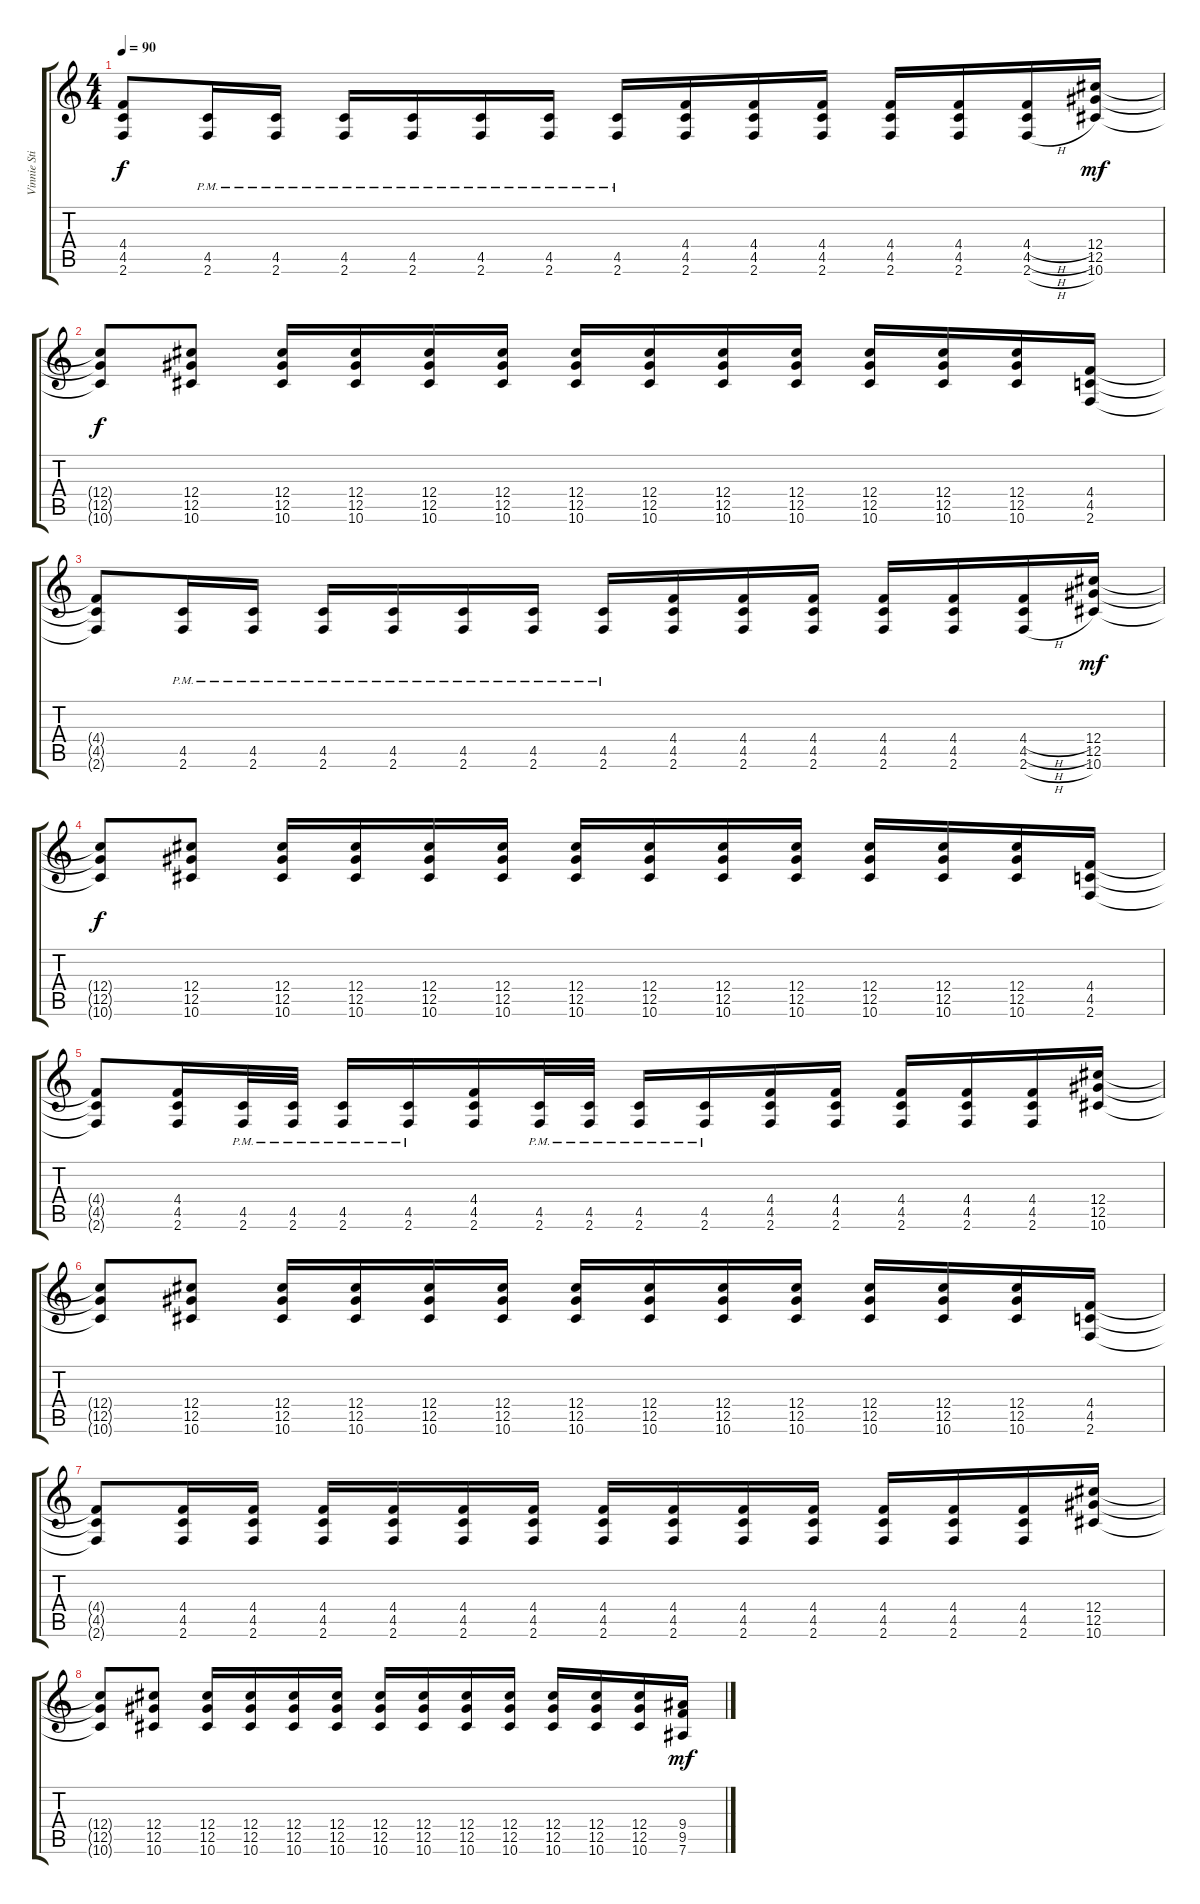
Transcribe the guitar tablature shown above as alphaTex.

\track ("Vinnie Stigma" "Vinnie Sti") {instrument distortionguitar}
\staff {score tabs}
\tuning (Eb4 Bb3 Gb3 Db3 Ab2 Eb2) {hide}
\ts (4 4)
\tempo 90
\clef g2
\ks c
(4.4{t} 4.5{t} 2.6{t}).8{dy f} (4.5{pm} 2.6{pm}).16 (4.5{pm} 2.6{pm}).16 (4.5{pm} 2.6{pm}).16 (4.5{pm} 2.6{pm}).16 (4.5{pm} 2.6{pm}).16 (4.5{pm} 2.6{pm}).16 (4.5{pm} 2.6{pm}).16 (4.4 4.5 2.6).16 (4.4 4.5 2.6).16 (4.4 4.5 2.6).16 (4.4 4.5 2.6).16 (4.4 4.5 2.6).16 (4.4{h} 4.5{h} 2.6{h}).16 (12.4 12.5 10.6).16{dy mf} |
(12.4{t} 12.5{t} 10.6{t}).8{dy f} (12.4 12.5 10.6).8 (12.4 12.5 10.6).16 (12.4 12.5 10.6).16 (12.4 12.5 10.6).16 (12.4 12.5 10.6).16 (12.4 12.5 10.6).16 (12.4 12.5 10.6).16 (12.4 12.5 10.6).16 (12.4 12.5 10.6).16 (12.4 12.5 10.6).16 (12.4 12.5 10.6).16 (12.4 12.5 10.6).16 (4.4 4.5 2.6).16 |
(4.4{t} 4.5{t} 2.6{t}).8 (4.5{pm} 2.6{pm}).16 (4.5{pm} 2.6{pm}).16 (4.5{pm} 2.6{pm}).16 (4.5{pm} 2.6{pm}).16 (4.5{pm} 2.6{pm}).16 (4.5{pm} 2.6{pm}).16 (4.5{pm} 2.6{pm}).16 (4.4 4.5 2.6).16 (4.4 4.5 2.6).16 (4.4 4.5 2.6).16 (4.4 4.5 2.6).16 (4.4 4.5 2.6).16 (4.4{h} 4.5{h} 2.6{h}).16 (12.4 12.5 10.6).16{dy mf} |
(12.4{t} 12.5{t} 10.6{t}).8{dy f} (12.4 12.5 10.6).8 (12.4 12.5 10.6).16 (12.4 12.5 10.6).16 (12.4 12.5 10.6).16 (12.4 12.5 10.6).16 (12.4 12.5 10.6).16 (12.4 12.5 10.6).16 (12.4 12.5 10.6).16 (12.4 12.5 10.6).16 (12.4 12.5 10.6).16 (12.4 12.5 10.6).16 (12.4 12.5 10.6).16 (4.4 4.5 2.6).16 |
(4.4{t} 4.5{t} 2.6{t}).8 (4.4 4.5 2.6).16 (4.5{pm} 2.6{pm}).32 (4.5{pm} 2.6{pm}).32 (4.5{pm} 2.6{pm}).16 (4.5{pm} 2.6{pm}).16 (4.4 4.5 2.6).16 (4.5{pm} 2.6{pm}).32 (4.5{pm} 2.6{pm}).32 (4.5{pm} 2.6{pm}).16 (4.5{pm} 2.6{pm}).16 (4.4 4.5 2.6).16 (4.4 4.5 2.6).16 (4.4 4.5 2.6).16 (4.4 4.5 2.6).16 (4.4 4.5 2.6).16 (12.4 12.5 10.6).16 |
(12.4{t} 12.5{t} 10.6{t}).8 (12.4 12.5 10.6).8 (12.4 12.5 10.6).16 (12.4 12.5 10.6).16 (12.4 12.5 10.6).16 (12.4 12.5 10.6).16 (12.4 12.5 10.6).16 (12.4 12.5 10.6).16 (12.4 12.5 10.6).16 (12.4 12.5 10.6).16 (12.4 12.5 10.6).16 (12.4 12.5 10.6).16 (12.4 12.5 10.6).16 (4.4 4.5 2.6).16 |
(4.4{t} 4.5{t} 2.6{t}).8 (4.4 4.5 2.6).16 (4.4 4.5 2.6).16 (4.4 4.5 2.6).16 (4.4 4.5 2.6).16 (4.4 4.5 2.6).16 (4.4 4.5 2.6).16 (4.4 4.5 2.6).16 (4.4 4.5 2.6).16 (4.4 4.5 2.6).16 (4.4 4.5 2.6).16 (4.4 4.5 2.6).16 (4.4 4.5 2.6).16 (4.4 4.5 2.6).16 (12.4 12.5 10.6).16 |
(12.4{t} 12.5{t} 10.6{t}).8 (12.4 12.5 10.6).8 (12.4 12.5 10.6).16 (12.4 12.5 10.6).16 (12.4 12.5 10.6).16 (12.4 12.5 10.6).16 (12.4 12.5 10.6).16 (12.4 12.5 10.6).16 (12.4 12.5 10.6).16 (12.4 12.5 10.6).16 (12.4 12.5 10.6).16 (12.4 12.5 10.6).16 (12.4 12.5 10.6).16 (9.4 9.5 7.6).16{dy mf}
